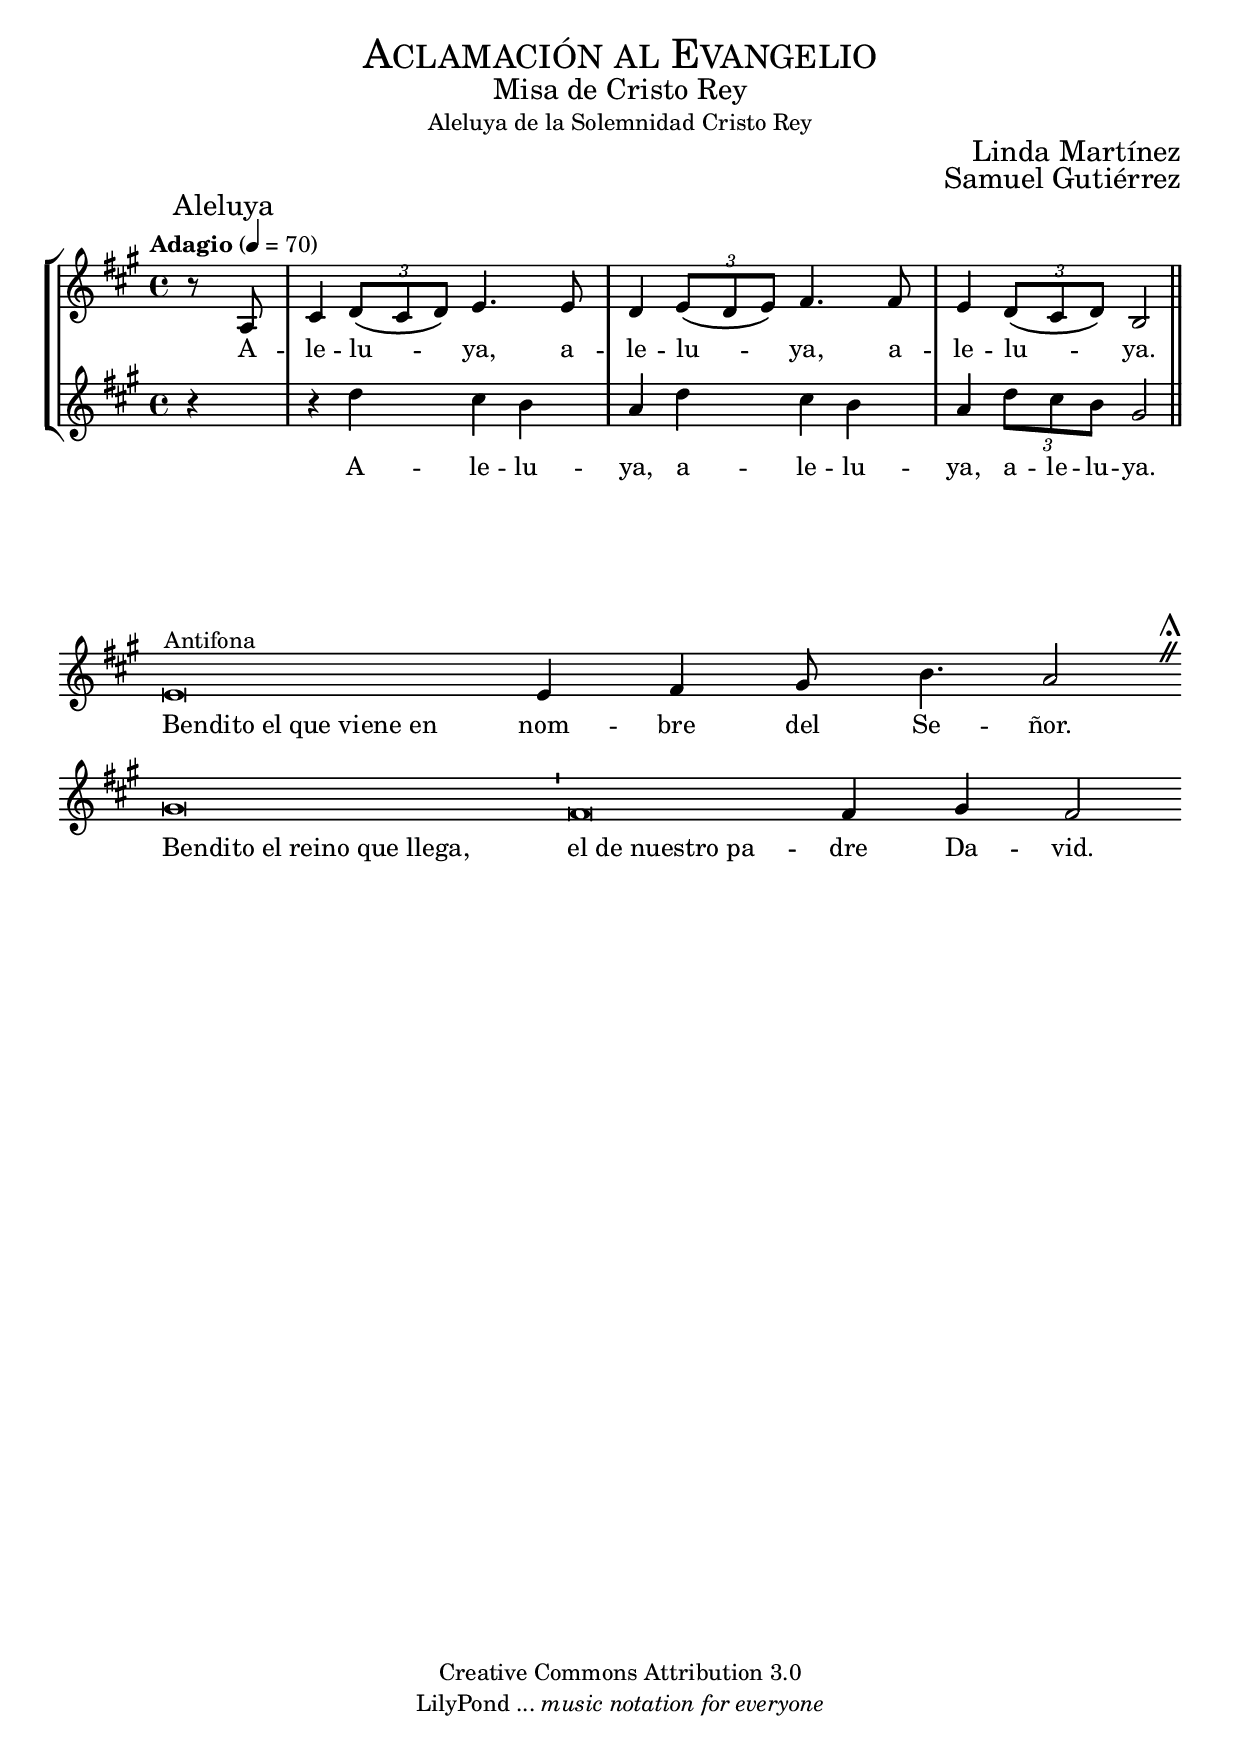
% ****************************************************************************
%	Aleluya -  - Melody inspired by the compositions of Mons Marco Frisina
%   	Music and accompaniment by serachsam
% ****************************************************************************
\language "espanol"
\version "2.23.2"

% --- Global parameters

% --- Includes
\include "gregorian.ly"

% --- Global size
% #(set-global-staff-size 20)

% --- Header
\markup { \fill-line { \center-column { \fontsize #5 \smallCaps "Aclamación al Evangelio" \fontsize #2 "Misa de Cristo Rey" "Aleluya de la Solemnidad Cristo Rey"} } }
\markup { \fill-line { " " \right-column { \fontsize #2 "Linda Martínez" } } }
\markup { \fill-line { " " \right-column { \fontsize #2 "Samuel Gutiérrez" } } }
\header {
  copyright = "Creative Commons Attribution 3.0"
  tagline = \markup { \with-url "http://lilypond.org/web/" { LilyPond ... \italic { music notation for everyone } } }
  breakbefore = ##t
}

% --- Music

% --- Harmony
harmony_stanza = \new ChordNames {
  \chordmode {
    \italianChords
    R4 la4 re4 dos2:m re4 mi4 fas2:m la4 re4 mi2
  }
}

% --- Estrofa 1
\score {
  \new StaffGroup = "Aleluya" <<
    %\harmony_stanza
    \new Staff <<
      \set Staff.midiInstrument = #"choir aahs"
      \new Voice = "melody" \relative do' {
        \tempo "Adagio" 4 = 70
        \time 4/4
        \key la \major

        \partial 4 r8\mark \markup{ "Aleluya" } la8
        dos4 \tuplet 3/2 { re8( dos re) } mi4. mi8
        re4 \tuplet 3/2 { mi8( re mi) } fas4. fas8
        mi4 \tuplet 3/2 { re8( dos re) } si2 \bar "||" \break s32
      }
      \new Lyrics \lyricsto "melody" {
        A -- le -- lu -- ya,
        a -- le -- lu -- ya,
        a -- le -- lu -- ya.
      }
    >>
    \new Staff <<
      \set Staff.midiInstrument = #"choir aahs"
      \new Voice = "contramelody" \relative do'' {
        \tempo "Adagio" 4 = 70
        \time 4/4
        \key la \major

        \partial 4 r4
        r4 re dos si
        la4 re dos si
        la4 \tuplet 3/2 { re8[ dos si] } sols2 \bar "||" \break s32
      }
      \new Lyrics \lyricsto "contramelody" {
        A -- le -- lu -- ya,
        a -- le -- lu -- ya,
        a -- le -- lu -- ya.
      }
    >>
  >>
  \midi {}
  \layout {
    \context {
      \Staff
      \RemoveEmptyStaves
    }
    \context {
      \Score
      \omit BarNumber
    }
  }
}

harmony_stanza_antifona = \new ChordNames {
  \chordmode {
    \italianChords
    mi\breve mi1 la2 mi\breve si\breve fas4:m mi4 fas2:m
  }
}

\score {
  <<
    %\harmony_stanza_antifona
    \new Staff <<
      \set Staff.midiInstrument = #"choir aahs"
      \new Voice = "melody" \relative do' {
        %\tempo "Adagio" 4 = 70
        \time 4/4
        \key la \major

        mi\breve^\markup{ "Antifona" }
        mi4 fas4 sols8 si4.
        la2 \divisioMaior \break
        sols\breve \divisioMinima
        fas\breve
        fas4 sols4 fas2 \finalis \break
        s32
      }
      \new Lyrics \lyricsto "melody" {
        \once \override LyricText.self-alignment-X = #-1
        "Bendito el que viene en" nom -- bre del Se -- ñor.
        \once \override LyricText.self-alignment-X = #-1
        "Bendito el reino que llega,"
        \once \override LyricText.self-alignment-X = #-1
        "el de nuestro pa" -- dre Da -- vid.
      }
    >>
  >>
  \midi {}
  \layout {
    ragged-right = ##f
    \context {
      \Staff
      \remove "Time_signature_engraver"
      \remove "Bar_engraver"
      \RemoveEmptyStaves
    }
    \context {
      \Score
      barAlways = ##t
    }
  }
}

% --- Paper
\paper{
  #(set-default-paper-size "letter")
  page-breaking = #ly:page-turn-breaking
}